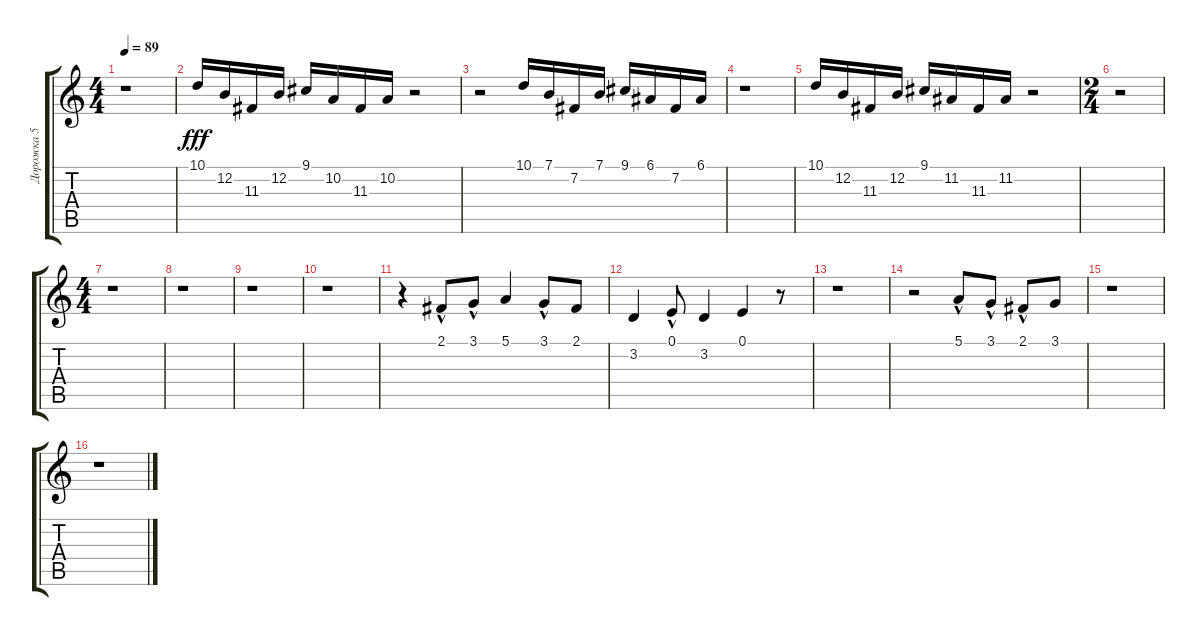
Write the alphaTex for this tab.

\track ("Дорожка 5" "Дорожка 5") {instrument tremolostrings}
\staff {score tabs}
\tuning (E4 B3 G3 D3 A2 E2) {hide}
\ts (4 4)
\tempo 89
\clef g2
\ks c
r.1{dy fff} |
10.1.16 12.2.16 11.3.16 12.2.16 9.1.16 10.2.16 11.3.16 10.2.16 r.2 |
r.2 10.1.16 7.1.16 7.2.16 7.1.16 9.1.16 6.1.16 7.2.16 6.1.16 |
r.1 |
10.1.16 12.2.16 11.3.16 12.2.16 9.1.16 11.2.16 11.3.16 11.2.16 r.2 |
\ts (2 4)
r.2 |
\ts (4 4)
r.1 |
r.1 |
r.1 |
r.1 |
r.4 2.1{hac}.8 3.1{hac}.8 5.1.4 3.1{hac}.8 2.1.8 |
3.2.4 0.1{hac}.8 3.2.4 0.1.4 r.8 |
r.1 |
r.2 5.1{hac}.8 3.1{hac}.8 2.1{hac}.8 3.1.8 |
r.1 |
r.1
